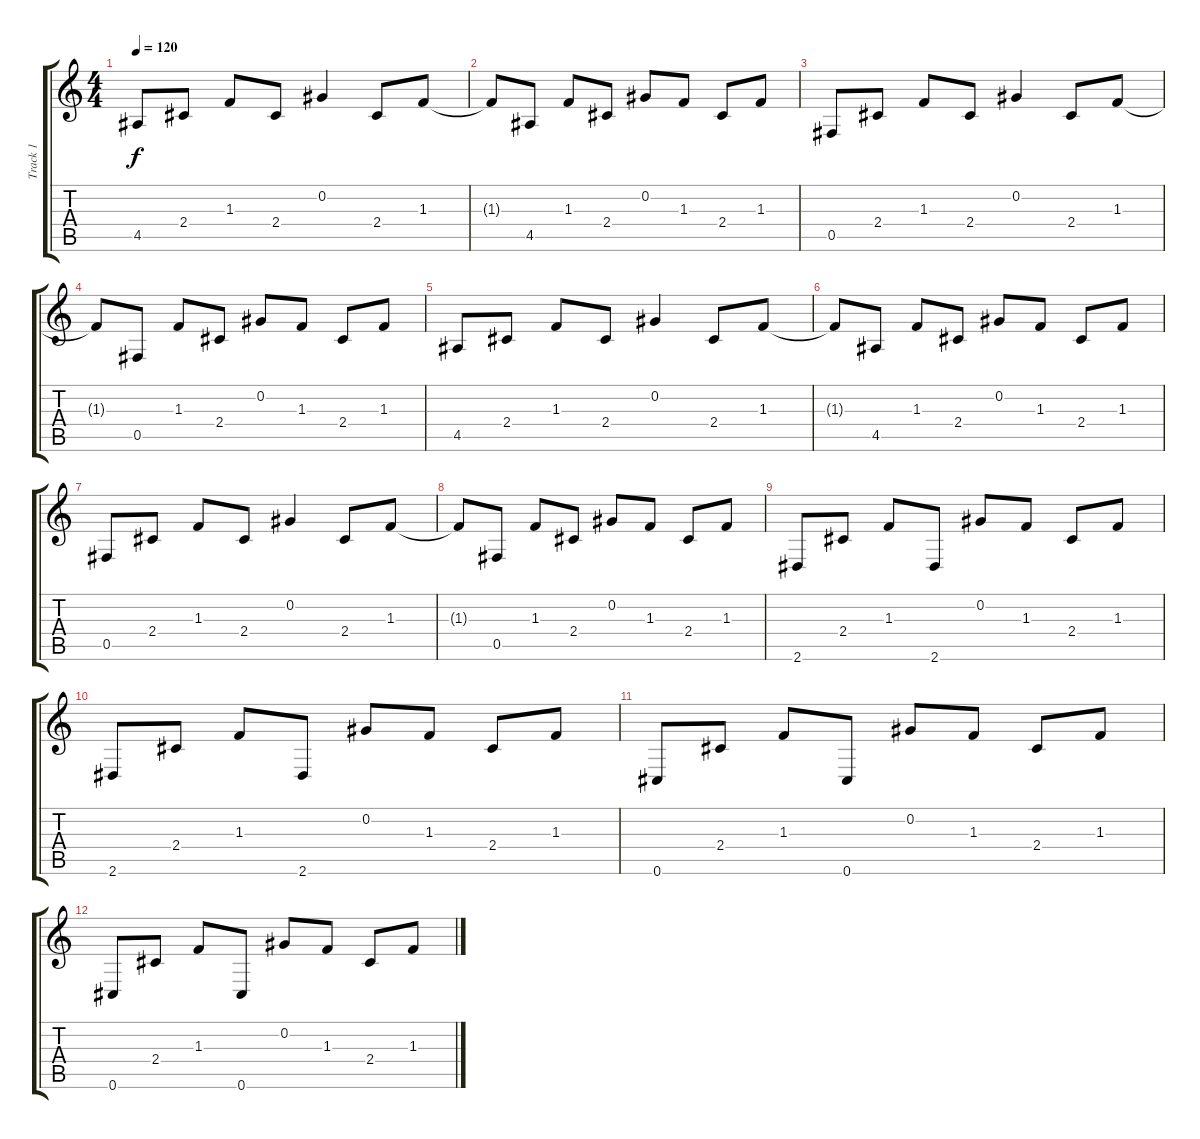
\track ("Track 1" "Track 1") {instrument acousticguitarnylon}
\staff {score tabs}
\tuning (Db4 Ab3 E3 B2 Gb2 Db2) {hide}
\ts (4 4)
\tempo 120
\clef g2
\ks c
4.5.8{dy f instrument acousticguitarnylon} 2.4.8 1.3.8 2.4.8 0.2.4 2.4.8 1.3.8 |
1.3{t}.8 4.5.8 1.3.8 2.4.8 0.2.8 1.3.8 2.4.8 1.3.8 |
0.5.8 2.4.8 1.3.8 2.4.8 0.2.4 2.4.8 1.3.8 |
1.3{t}.8 0.5.8 1.3.8 2.4.8 0.2.8 1.3.8 2.4.8 1.3.8 |
4.5.8 2.4.8 1.3.8 2.4.8 0.2.4 2.4.8 1.3.8 |
1.3{t}.8 4.5.8 1.3.8 2.4.8 0.2.8 1.3.8 2.4.8 1.3.8 |
0.5.8 2.4.8 1.3.8 2.4.8 0.2.4 2.4.8 1.3.8 |
1.3{t}.8 0.5.8 1.3.8 2.4.8 0.2.8 1.3.8 2.4.8 1.3.8 |
2.6.8 2.4.8 1.3.8 2.6.8 0.2.8 1.3.8 2.4.8 1.3.8 |
2.6.8 2.4.8 1.3.8 2.6.8 0.2.8 1.3.8 2.4.8 1.3.8 |
0.6.8 2.4.8 1.3.8 0.6.8 0.2.8 1.3.8 2.4.8 1.3.8 |
0.6.8 2.4.8 1.3.8 0.6.8 0.2.8 1.3.8 2.4.8 1.3.8
